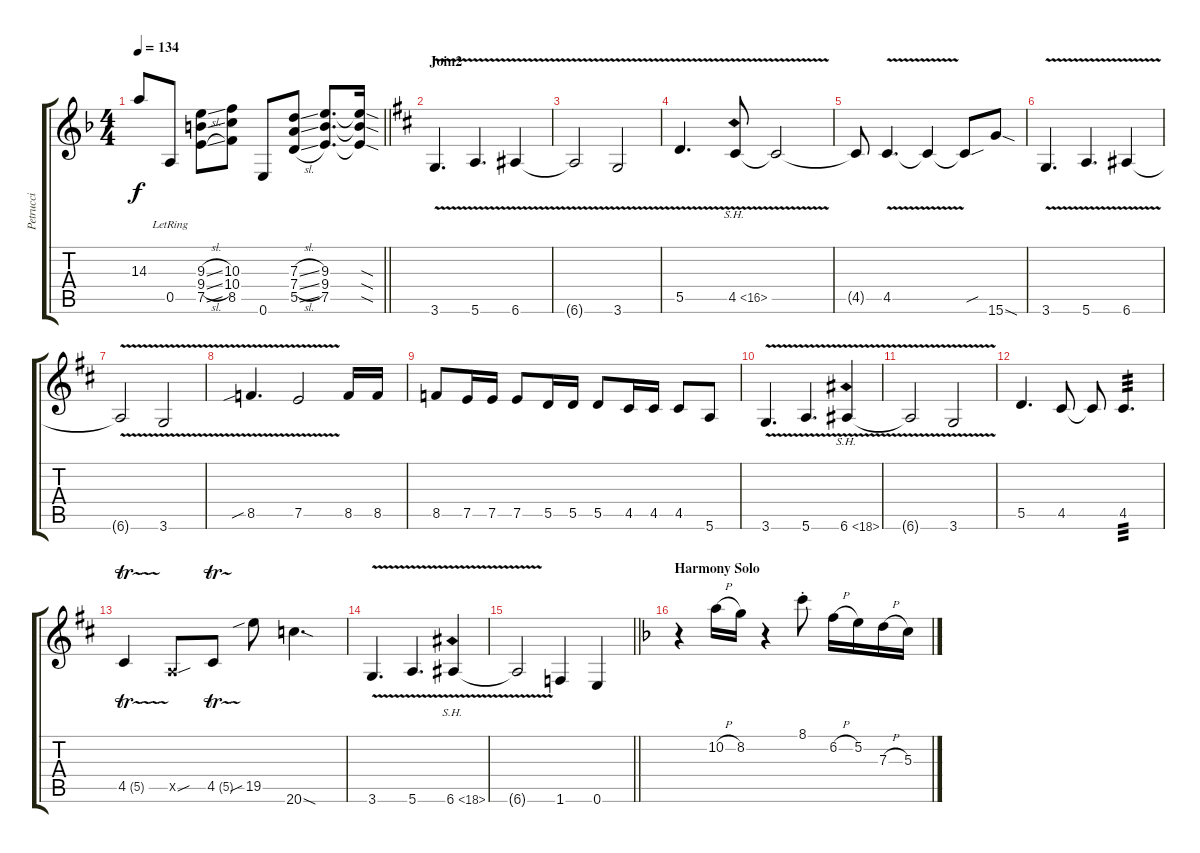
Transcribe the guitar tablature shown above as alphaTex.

\track ("Petrucci" "Petrucci") {instrument distortionguitar}
\staff {score tabs}
\tuning (E4 B3 G3 D3 A2 E2) {hide}
\ts (4 4)
\tempo 134
\clef g2
\barLineRight lightlight
\ks f
14.3.8{dy f} 0.5{lr}.8 (9.3{sl} 9.4{sl} 7.5{sl}).8 (10.3 10.4 8.5).8 0.6.8 (7.3{sl} 7.4{sl} 5.5{sl}).8 (9.3 9.4 7.5).8{d} (9.3{sod t} 9.4{sod t} 7.5{sod t}).16 |
\section ("" "Join2")
\ks d
3.6{v}.4{d} 5.6{v}.4{d} 6.6{v}.4 |
6.6{t}.2 3.6{v}.2 |
5.5{v}.4{d} 4.5{sh 12 v}.8 4.5{t}.2 |
4.5{t}.8 4.5{v}.4{d} 4.5{t}.4 4.5{sou t}.8 15.6{sod}.8 |
3.6{v}.4{d} 5.6{v}.4{d} 6.6{v}.4 |
6.6{t}.2 3.6{v}.2 |
8.5{v sib}.4{d} 7.5{v}.2 8.5.16 8.5.16 |
8.5.8 7.5.16 7.5.16 7.5.8 5.5.16 5.5.16 5.5.8 4.5.16 4.5.16 4.5.8 5.6.8 |
3.6{v}.4{d} 5.6{v}.4{d} 6.6{sh 12 v}.4 |
6.6{t}.2 3.6{v}.2 |
5.5.4{d} 4.5.8 4.5{t}.8 4.5.4{d tp 3} |
4.5{tr (5 32)}.4 0.5{sou x}.8 4.5{tr (5 32)}.8 19.5{sib}.8 20.6{sod}.4{d} |
3.6{v}.4{d} 5.6{v}.4{d} 6.6{sh 12 v}.4 |
\barLineRight lightlight
6.6{t}.2 1.6.4 0.6.4 |
\section ("" "Harmony Solo")
\ks f
r.4 10.2{h}.16 8.2.16 r.4 8.1{st}.8 6.2{h}.16 5.2.16 7.3{h}.16 5.3.16
